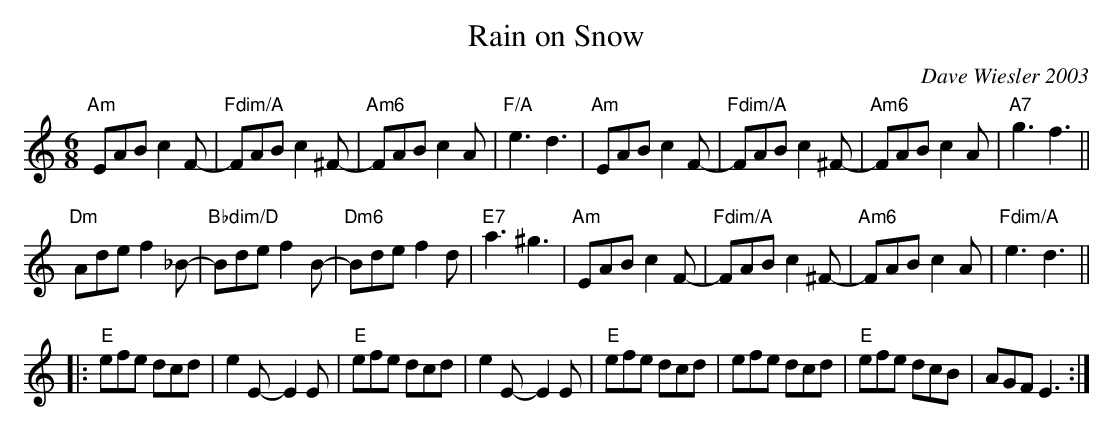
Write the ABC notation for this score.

X:1
T:Rain on Snow
C:Dave Wiesler 2003
M:6/8
K:Am
"Am"EAB c2 F-|"Fdim/A"FAB c2 ^F-|"Am6"FABc2 A |"F/A"e3 d3 |\
"Am"EAB c2 F-|"Fdim/A"FAB c2 ^F-|"Am6"FABc2 A |"A7"g3 f3 ||
"Dm"Ade f2 _B-|"Bbdim/D"Bde f2 B-|"Dm6"Bde f2 d |"E7"a3 ^g3|\
"Am"EAB c2 F-|"Fdim/A"FAB c2 ^F-|"Am6"FABc2 A |"Fdim/A"e3 d3 ||
|:"E"efe dcd | e2 E-E2 E|"E"efe dcd|e2 E-E2 E|\
"E"efe dcd | efe dcd|"E" efe dcB | AGF E3:|
